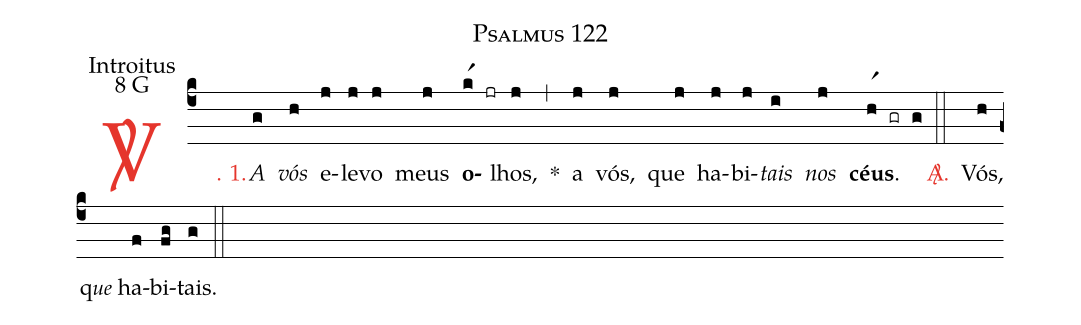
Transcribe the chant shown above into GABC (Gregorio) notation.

name: Psalmus 122;
office-part: Introitus;
mode: 8;
mode-differentia: G;
%%
(c4)

<c><sp>V/</sp>. 1.</c>() <i>A</i>(g) <i>vós</i>(h) e(j)le(j)vo(j) meus(j) <b>o</b>(kr1 jr)lhos,(j) *(,) a(j) vós,(j) que(j) ha(j)bi(j)<i>tais</i>(i) <i>nos</i>(j) <b>céus</b>.(hr1 gr g)

(::)

<c><sp>A/</sp>.</c>() Vós,(h) q<e>ue</e> ha(f)bi(fg)tais.(g)

(::)
